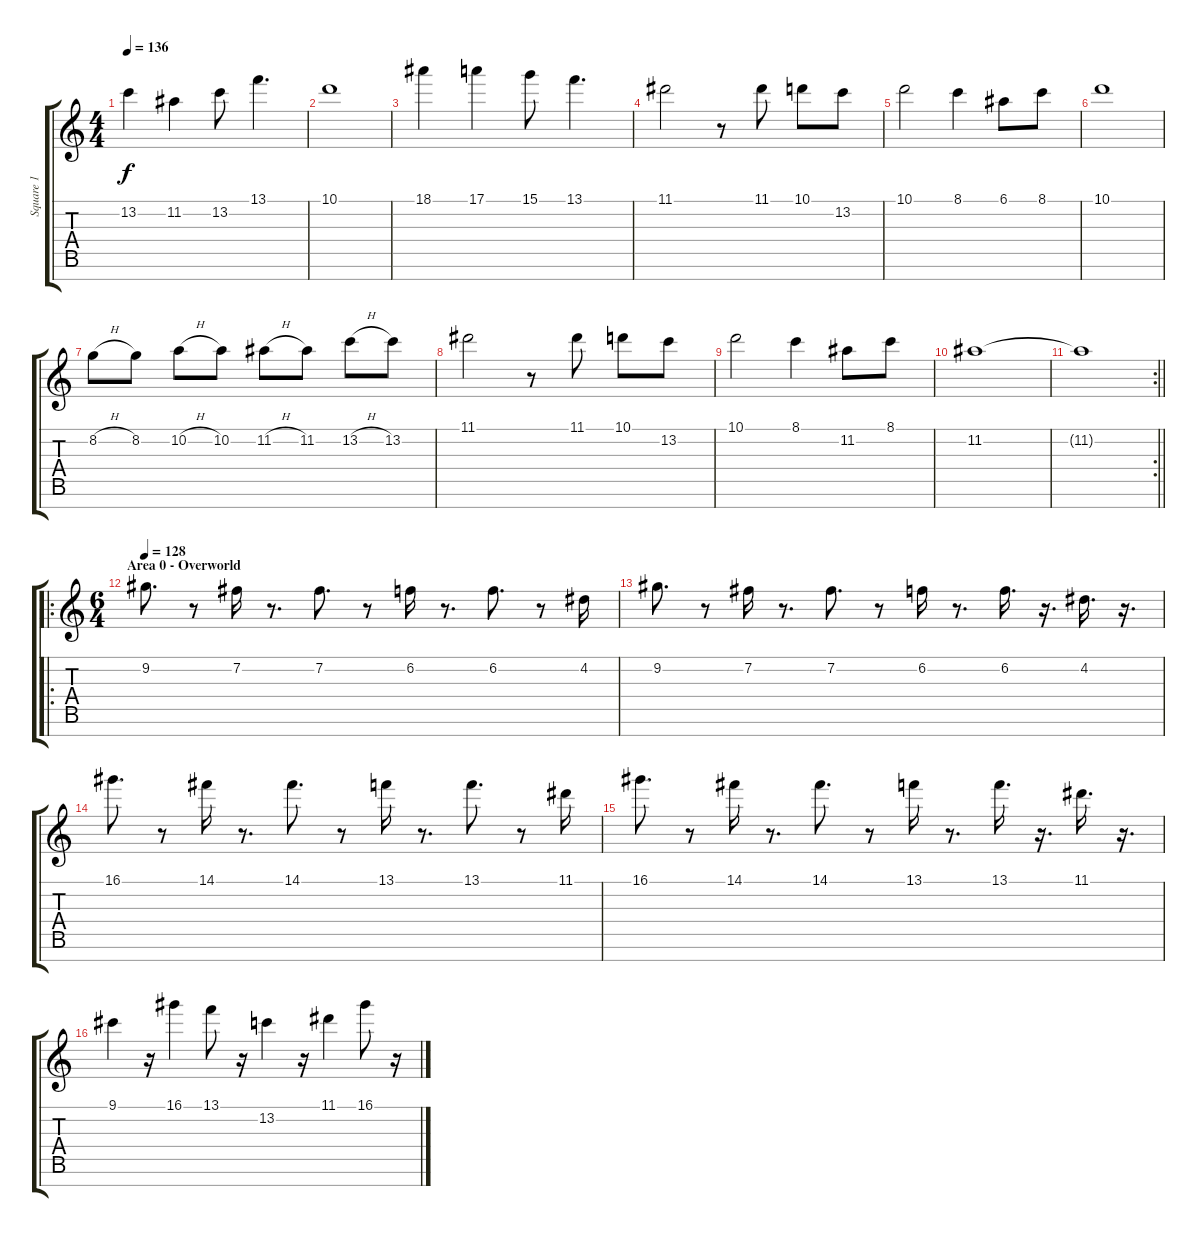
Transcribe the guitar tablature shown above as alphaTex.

\track ("Square 1" "Square 1") {instrument overdrivenguitar}
\staff {score tabs}
\tuning (E4 B3 G3 D3 A2 E2 B1) {hide}
\ts (4 4)
\tempo 136
\clef g2
\ks c
13.2.4{dy f} 11.2.4 13.2.8 13.1.4{d} |
10.1.1 |
18.1.4 17.1.4 15.1.8 13.1.4{d} |
11.1.2 r.8 11.1.8 10.1.8 13.2.8 |
10.1.2 8.1.4 6.1.8 8.1.8 |
10.1.1 |
8.2{h}.8 8.2.8 10.2{h}.8 10.2.8 11.2{h}.8 11.2.8 13.2{h}.8 13.2.8 |
11.1.2 r.8 11.1.8 10.1.8 13.2.8 |
10.1.2 8.1.4 11.2.8 8.1.8 |
11.2.1 |
\rc 2
\barLineRight lightlight
11.2{t}.1 |
\ro
\ts (6 4)
\section ("" "Area 0 - Overworld")
\tempo 128
9.2.8{d volume 13 instrument overdrivenguitar} r.8 7.2.16 r.8{d} 7.2.8{d} r.8 6.2.16 r.8{d} 6.2.8{d} r.8 4.2.16 |
9.2.8{d} r.8 7.2.16 r.8{d} 7.2.8{d} r.8 6.2.16 r.8{d} 6.2.16{d} r.16{d} 4.2.16{d} r.16{d} |
16.1.8{d} r.8 14.1.16 r.8{d} 14.1.8{d} r.8 13.1.16 r.8{d} 13.1.8{d} r.8 11.1.16 |
16.1.8{d} r.8 14.1.16 r.8{d} 14.1.8{d} r.8 13.1.16 r.8{d} 13.1.16{d} r.16{d} 11.1.16{d} r.16{d} |
9.1.4 r.16 16.1.4 13.1.8 r.16 13.2.4 r.16 11.1.4 16.1.8 r.16
